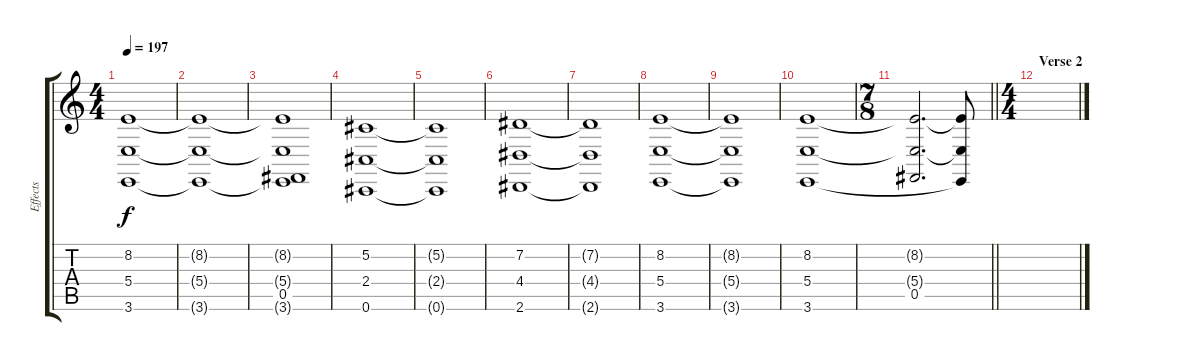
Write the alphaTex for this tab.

\track ("Effects" "Effects") {instrument applause}
\staff {score tabs}
\tuning (Db4 Ab3 E3 B2 Gb2 Db2) {hide}
\ts (4 4)
\tempo 197
\clef g2
\ks c
(8.2{t} 5.4{t} 3.6{t}).1{dy f} |
(8.2{t} 5.4{t} 3.6{t}).1 |
(8.2{t} 5.4{t} 0.5 3.6{t}).1 |
(5.2 2.4 0.6).1{volume 10 instrument synthvoice} |
(5.2{t} 2.4{t} 0.6{t}).1 |
(7.2 4.4 2.6).1 |
(7.2{t} 4.4{t} 2.6{t}).1 |
(8.2 5.4 3.6).1 |
(8.2{t} 5.4{t} 3.6{t}).1 |
(8.2 5.4 3.6).1{volume 10 instrument applause} |
\ts (7 8)
\barLineRight lightlight
(8.2{t} 5.4{t} 0.5).2{d} (8.2{t} 5.4{t} 3.6{t}).8 |
\ts (4 4)
\section ("" "Verse 2")
